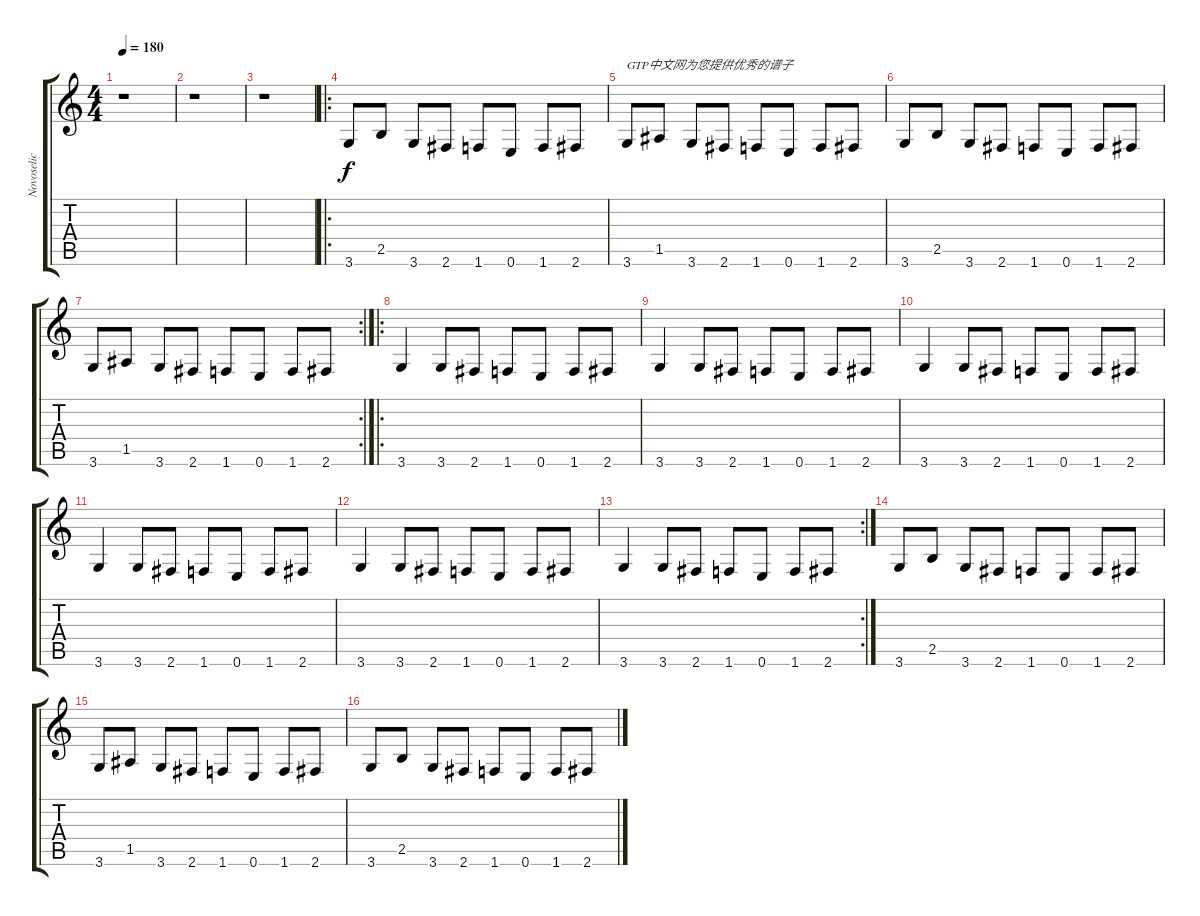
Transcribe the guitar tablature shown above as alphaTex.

\track ("Novoselic" "Novoselic") {instrument electricbassfinger}
\staff {score tabs}
\tuning (E4 B3 G3 D3 A2 E2) {hide}
\ts (4 4)
\tempo 180
\clef g2
\ks c
r.1{dy f instrument electricbassfinger} |
r.1 |
r.1 |
\ro
3.6.8 2.5.8 3.6.8 2.6.8 1.6.8 0.6.8 1.6.8 2.6.8 |
3.6.8{txt "GTP中文网为您提供优秀的谱子"} 1.5.8 3.6.8 2.6.8 1.6.8 0.6.8 1.6.8 2.6.8 |
3.6.8 2.5.8 3.6.8 2.6.8 1.6.8 0.6.8 1.6.8 2.6.8 |
\rc 2
3.6.8 1.5.8 3.6.8 2.6.8 1.6.8 0.6.8 1.6.8 2.6.8 |
\ro
3.6.4 3.6.8 2.6.8 1.6.8 0.6.8 1.6.8 2.6.8 |
3.6.4 3.6.8 2.6.8 1.6.8 0.6.8 1.6.8 2.6.8 |
3.6.4 3.6.8 2.6.8 1.6.8 0.6.8 1.6.8 2.6.8 |
3.6.4 3.6.8 2.6.8 1.6.8 0.6.8 1.6.8 2.6.8 |
3.6.4 3.6.8 2.6.8 1.6.8 0.6.8 1.6.8 2.6.8 |
\rc 2
3.6.4 3.6.8 2.6.8 1.6.8 0.6.8 1.6.8 2.6.8 |
3.6.8 2.5.8 3.6.8 2.6.8 1.6.8 0.6.8 1.6.8 2.6.8 |
3.6.8 1.5.8 3.6.8 2.6.8 1.6.8 0.6.8 1.6.8 2.6.8 |
3.6.8 2.5.8 3.6.8 2.6.8 1.6.8 0.6.8 1.6.8 2.6.8
